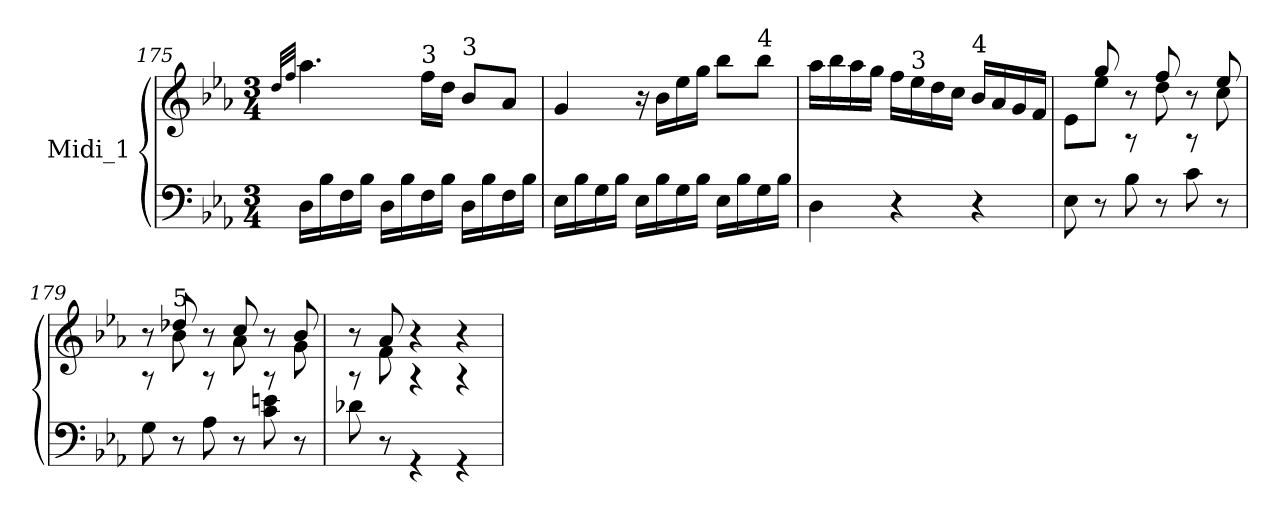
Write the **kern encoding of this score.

**kern	**kern
*part1	*part1
*staff2	*staff1
*I"Midi_1	*
*clefF4	*clefG2
*k[b-e-a-]	*k[b-e-a-]
*E-:	*E-:
*M3/4	*M3/4
=175	=175
.	32qdd/LLL
.	32qff/JJJ
*^	*
*	*^	*
2ryy	16D\LL	2ryy	4.aa-\
.	16B-\	.	.
.	16F\	.	.
.	16B-\JJ	.	.
.	16D\LL	.	.
.	16B-\	.	.
!	!	!	!LO:TX:a:t=3
.	16F\	.	16ff\LL
.	16B-\JJ	.	16dd\JJ
!	!	!	!LO:TX:a:t=3
4ryy	16D\LL	4ryy	8b-/L
.	16B-\	.	.
.	16F\	.	8a-/J
.	16B-\JJ	.	.
=176	=176	=176	=176
2ryy	16E-\LL	2ryy	4g/
.	16B-\	.	.
.	16G\	.	.
.	16B-\JJ	.	.
.	16E-\LL	.	16r
.	16B-\	.	16b-\LL
.	16G\	.	16ee-\
.	16B-\JJ	.	16gg\JJ
4ryy	16E-\LL	4ryy	8bb-\L
.	16B-\	.	.
!	!	!	!LO:TX:a:t=4
.	16G\	.	8bb-\J
.	16B-\JJ	.	.
*	*v	*v	*
!!LO:LB:g=z
=177	=177	=177
2ryy	4D\	16aa-\LL
.	.	16bb-\
.	.	16aa-\
.	.	16gg\JJ
.	4r	16ff\LL
!	!	!LO:TX:a:t=3
.	.	16ee-\
.	.	16dd\
.	.	16cc\JJ
!	!	!LO:TX:a:t=4
4ryy	4r	16b-/LL
.	.	16a-/
.	.	16g/
.	.	16f/JJ
=178	=178	=178
*	*	*^
4ryy	8E-\	8ryy	8e-\L
.	8r	8gg/	8ee-\J
8rb	8B-\	8r	8ryy
8ryy	8r	8ff/	8dd\
8rb	8c\	8r	8ryy
8ryy	8r	8ee-/	8cc\
=179	=179	=179	=179
8rb	8G\	8r	8ryy
!	!	!LO:TX:a:t=5	!
8ryy	8r	8dd-X/	8b-\
8rb	8A-\	8r	8ryy
8ryy	8r	8cc/	8a-\
8rb	8c\ 8en\	8r	8ryy
8ryy	8r	8b-/	8g\
=180	=180	=180	=180
8rb	8d-X\	8r	8ryy
8ryy	8r	8a-/	8f\
4rb	4r	4r	2ryy
4rb	4r	4r	.
*v	*v	*	*
*	*v	*v
=	=
*-	*-
